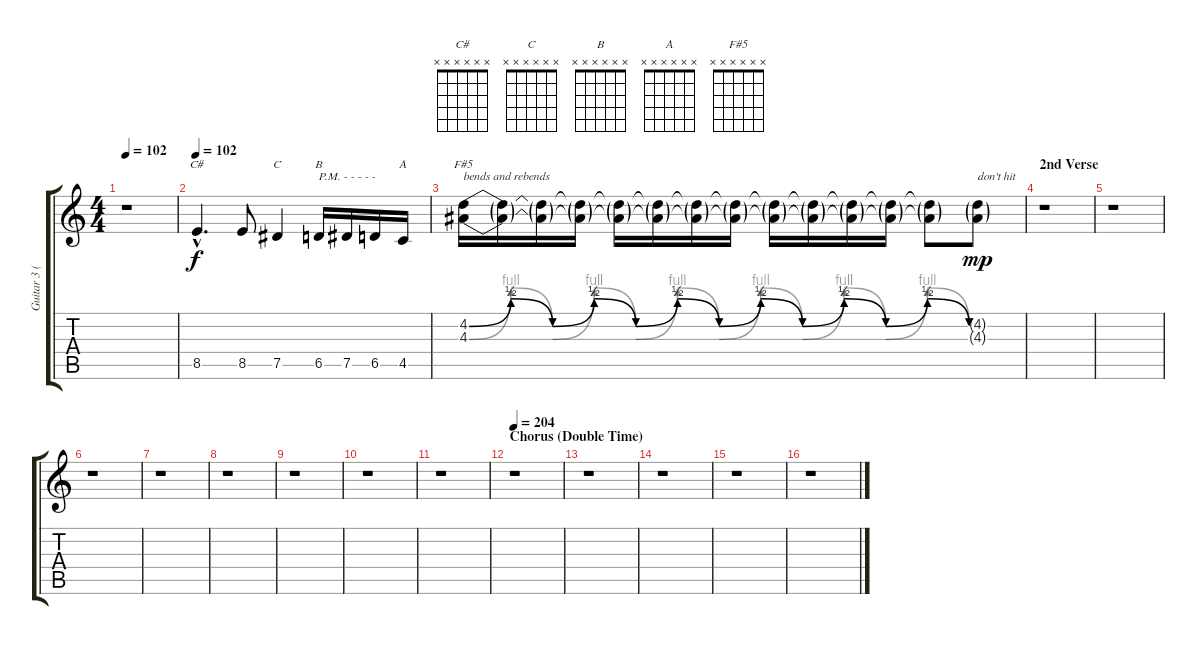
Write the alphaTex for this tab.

\track ("Guitar 3 (Slash)" "Guitar 3 (") {instrument overdrivenguitar}
\staff {score tabs}
\tuning (Eb4 Bb3 Gb3 Db3 Ab2 Eb2) {hide}
\chord ("C#" x x x x x x) {firstfret 0}
\chord ("C" x x x x x x) {firstfret 0}
\chord ("B" x x x x x x) {firstfret 0}
\chord ("A" x x x x x x) {firstfret 0}
\chord ("F#5" x x x x x x) {firstfret 0}
\ts (4 4)
\tempo 102
\clef g2
\ks c
r.1{dy f} |
\tempo 102
8.5{hac}.4{d ch "C#" instrument overdrivenguitar} 8.5.8 7.5.4{ch "C"} 6.5.16{ch "B" txt "P.M. - - - - -"} 7.5.16 6.5.16 4.5.16{ch "A"} |
(4.2{be (custom 0 0 5 2 10 0 15 2 20 0 25 2 30 0 35 2 40 0 45 2 50 0 55 2 60 0)} 4.3{be (custom 0 0 5 4 10 0 15 4 20 0 25 4 30 0 35 4 40 0 45 4 50 0 55 4 60 0)}).16{ch "F#5" txt "bends and rebends"} (4.2{t} 4.3{t}).16 (4.2{t} 4.3{t}).16 (4.2{t} 4.3{t}).16 (4.2{t} 4.3{t}).16 (4.2{t} 4.3{t}).16 (4.2{t} 4.3{t}).16 (4.2{t} 4.3{t}).16 (4.2{t} 4.3{t}).16 (4.2{t} 4.3{t}).16 (4.2{t} 4.3{t}).16 (4.2{t} 4.3{t}).16 (4.2{t} 4.3{t}).8 (4.2{g} 4.3{g}).8{txt "don't hit" dy mp} |
\section ("" "2nd Verse")
r.1 |
r.1 |
r.1 |
r.1 |
r.1 |
r.1 |
r.1 |
r.1 |
\section ("" "Chorus (Double Time)")
\tempo 204
r.1 |
r.1 |
r.1 |
r.1 |
r.1
